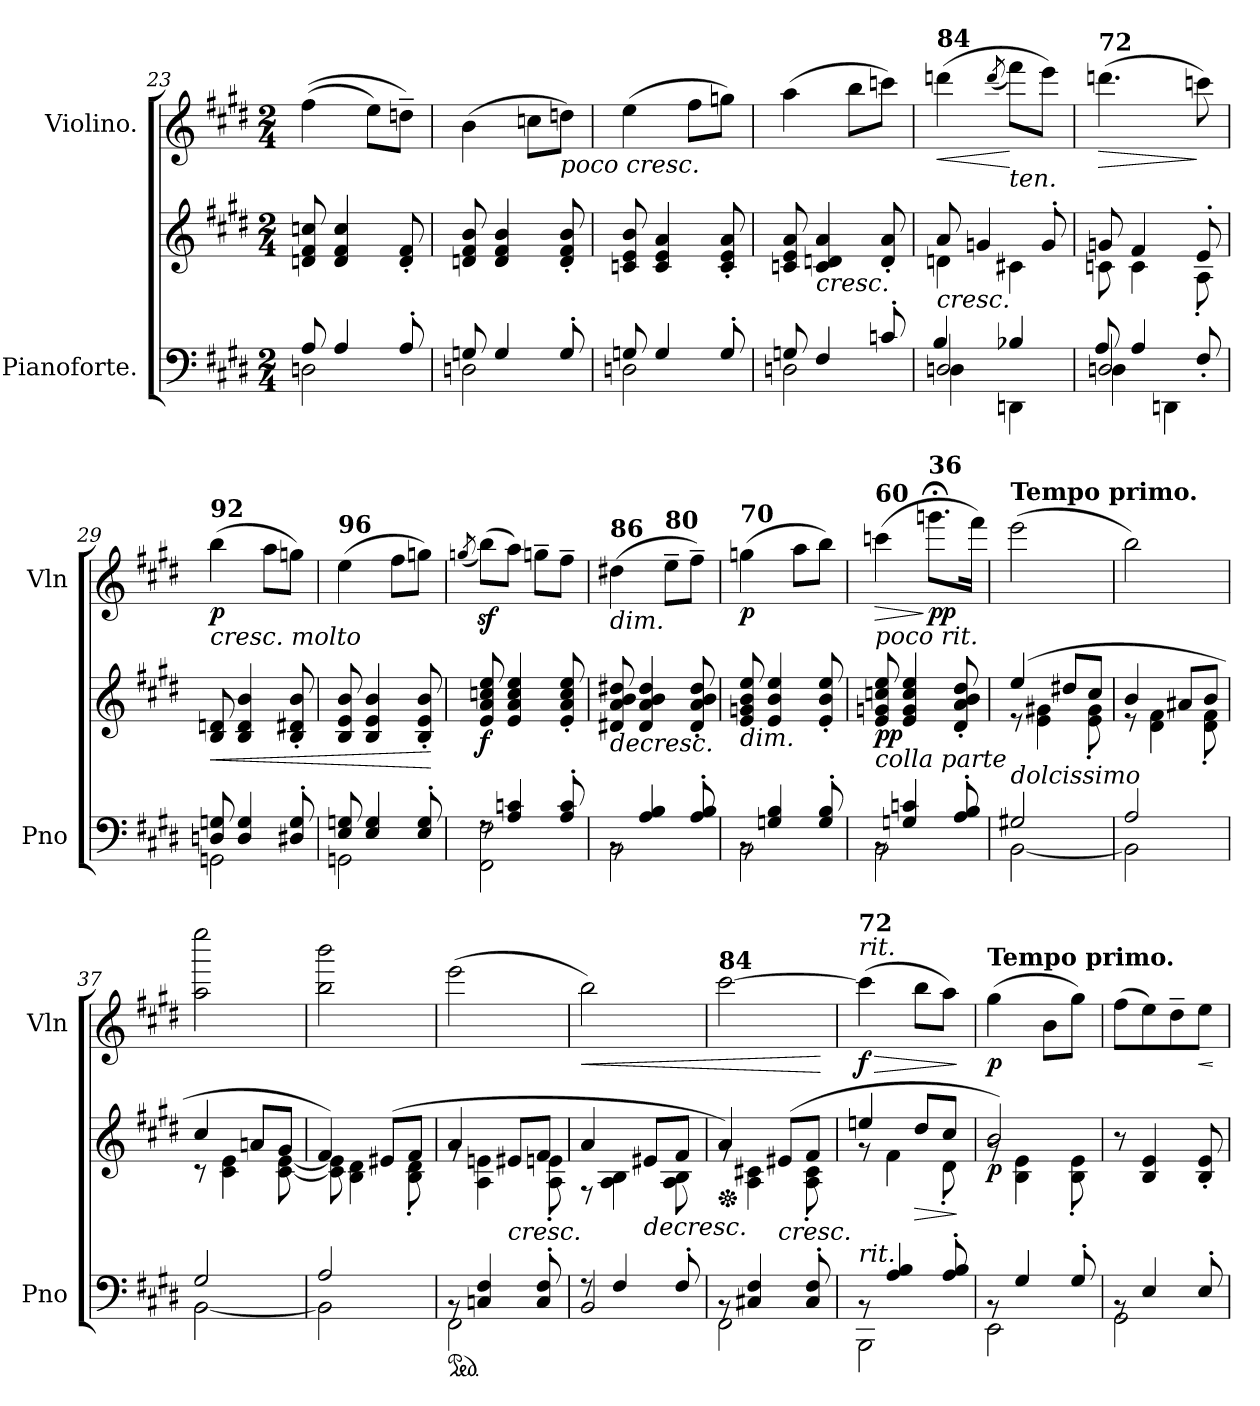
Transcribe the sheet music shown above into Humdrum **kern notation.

**kern	**kern	**dynam	**kern	**dynam
*part2	*part2	*part2	*part1	*part1
*staff3	*staff2	*staff2/3	*staff1	*staff1
*I"Pianoforte.	*	*	*I"Violino.	*
*I'Pno	*	*	*I'Vln	*
*clefF4	*clefG2	*	*clefG2	*
*k[f#c#g#d#]	*k[f#c#g#d#]	*	*k[f#c#g#d#]	*
*M2/4	*M2/4	*	*M2/4	*
=23	=23	=23	=23	=23
*^	*	*	*	*
8A/	2Dn\	8dn/ 8f#/ 8ccn/	.	((4ff#\	.
4A/	.	4d/ 4f#/ 4cc/	.	.	.
.	.	.	.	8ee\L)	.
8A'/	.	8d/' 8f#/'	.	8ddn~\J)	.
=24	=24	=24	=24	=24	=24
8Gn/	2Dn\	8dn/ 8f#/ 8b/	.	(4b\	.
4G/	.	4d/ 4f#/ 4b/	.	.	.
.	.	.	.	8ccn\L	.
!	!	!	!	!LO:TX:b:i:t=poco cresc.	!
8G'/	.	8d/' 8f#/' 8b/'	.	8ddn\J)	.
=25	=25	=25	=25	=25	=25
8Gn/	2Dn\	8cn/ 8e/ 8b/	.	(4ee\	.
4G/	.	4c/ 4e/ 4a/	.	.	.
.	.	.	.	8ff#\L	.
8G'/	.	8c/' 8e/' 8a/'	.	8ggn\J)	.
!!LO:PB:g=z
=26	=26	=26	=26	=26	=26
8Gn/	2Dn\	8cn/ 8e/ 8a/	.	(4aa\	.
!	!	!LO:TX:b:i:t=cresc.	!	!	!
4F#/	.	4c/ 4dn/ 4a/	.	.	.
.	.	.	.	8bb\L	.
8cn'/	.	8d/' 8a/'	.	8cccn\J)	.
!!LO:LB:g=z
=27	=27	=27	=27	=27	=27
*	*^	*	*	*	*
!	!	!	!	!	!LO:TX:a:B:t=84	!
!	!	!	!	!LO:HP:b	!	!LO:HP:b
*	*	*	*^	*	*	*
2Dn/	4B/	4D\	8a/	4dn\	<	(4dddn\	<
.	.	.	4gn/	.	.	.	.
.	.	.	.	.	.	(8qddd/	.
!	!	!	!	!	!	!LO:TX:b:i:t=ten.	!
.	4B-X/	4DDn\	.	4c#X\	.	8fff#\L)	[
.	.	.	8g'/	.	.	8eee\J)	.
=28	=28	=28	=28	=28	=28	=28	=28
!	!	!	!	!	!	!LO:TX:a:B:t=72	!
!	!	!	!	!	!	!	!LO:HP:b
2Dn/	8A/	4D\	8gn/	8cn\	.	(4.dddn\	>
.	4A/	.	4f#/	4c\	.	.	.
.	.	4DDn\	.	.	.	.	.
.	8F#'/	.	8e'/	8A'\	.	8cccn\)	]
*	*v	*v	*	*	*	*	*
=29	=29	=29	=29	=29	=29	=29
!	!	!	!	!	!LO:TX:b:i:t=cresc. molto	!
!	!	!	!	!	!LO:TX:a:B:t=92	!
!	!	!	!	!LO:HP:b	!	!LO:DY:b
*	*	*v	*v	*	*	*
8Dn/ 8Gn/	2GGn\	8B/ 8dn/	<	(4bb\	p
4D/ 4G/	.	4B/ 4d/ 4b/	.	.	.
.	.	.	.	8aa\L	.
8D#X/' 8G/'	.	8B/' 8d#X/' 8b/'	.	8ggn\J)	.
=30	=30	=30	=30	=30	=30
!	!	!	!	!LO:TX:a:B:t=96	!
8E/ 8Gn/	2GGn\	8B/ 8e/ 8b/	.	(4ee\	.
4E/ 4G/	.	4B/ 4e/ 4b/	.	.	.
.	.	.	.	8ff#\L	.
8E/' 8G/'	.	8B/' 8e/' 8b/'	.	8ggn\J)	.
*v	*v	*	*	*	*
.	.	[	.	.
=31	=31	=31	=31	=31
.	.	.	(8qggn/	.
*^	*	*	*	*
!	!	!	!LO:DY:b	!	!
8rF	2FF#\ 2F#\	8e/ 8a/ 8ccn/ 8ee/	f	(8bbz<\L)	.
4A/ 4cn/	.	4e/ 4a/ 4cc/ 4ee/	.	8aa\J)	.
.	.	.	.	8ggn~\L	.
8A/' 8c/'	.	8e/' 8a/' 8cc/' 8ee/'	.	8ff#~\J	.
=32	=32	=32	=32	=32	=32
!	!	!	!	!LO:TX:b:i:t=dim.	!
!	!	!	!	!LO:TX:a:B:t=86	!
!	!	!	!LO:HP:b	!	!
8rBB	2BB\	8d#X/ 8a/ 8b/ 8dd#X/	>	(4dd#X\	.
4A/ 4B/	.	4d#/ 4a/ 4b/ 4dd#/	.	.	.
!	!	!	!	!LO:TX:a:B:t=80	!
.	.	.	.	8ee~\L	.
8A/' 8B/'	.	8d#/' 8a/' 8b/' 8dd#/'	.	8ff#~\J)	.
*v	*v	*	*	*	*
.	.	[	.	.
=33	=33	=33	=33	=33
*^	*	*	*	*
!	!	!	!	!LO:TX:a:B:t=70	!
!	!	!LO:TX:b:i:t=dim.	!	!	!
!	!	!	!	!	!LO:DY:b
8rBB	2BB\	8e/ 8gn/ 8b/ 8ee/	.	(4ggn\	p
4Gn/ 4B/	.	4e/ 4b/ 4ee/	.	.	.
.	.	.	.	8aa\L	.
8G/' 8B/'	.	8e/' 8b/' 8ee/'	.	8bb\J)	.
!!LO:LB:g=z
=34	=34	=34	=34	=34	=34
!	!	!	!	!LO:TX:b:i:t=poco rit.	!
!	!	!	!	!LO:TX:a:B:t=60	!
!	!	!LO:TX:b:i:t=colla parte	!	!	!
!	!	!	!LO:DY:b	!	!LO:HP:b
8rBB	2BB\	8e/ 8gn/ 8ccn/ 8ee/	pp	(4cccn\	>
4Gn/ 4cn/	.	4e/ 4g/ 4cc/ 4ee/	.	.	.
!	!	!	!	!LO:TX:a:B:t=36	!
!	!	!	!	!	!LO:DY:n=1:b
.	.	.	.	8.gggn;<\L	] pp
8A/' 8B/'	.	8d#/' 8a/' 8b/' 8dd#/'	.	.	.
.	.	.	.	16fff#\Jk)	.
!!LO:LB:g=z
=35	=35	=35	=35	=35	=35
*	*	*^	*	*	*
!	!	!	!	!	!LO:TX:a:B:t=Tempo primo.	!
!LO:TX:a:i:t=dolcissimo	!	!	!	!	!	!
2G#X/	[2BB\	(4ee/	8r	.	(2eee\	.
.	.	.	4e\ 4g#X\	.	.	.
.	.	8dd#X/L	.	.	.	.
.	.	8cc#/J	8e\' 8g#\'	.	.	.
=36	=36	=36	=36	=36	=36	=36
2A/	2BB\]	4b/	8r	.	2bb\)	.
.	.	.	4d#\ 4f#\	.	.	.
.	.	8a#X/L	.	.	.	.
.	.	8b/J	8d#\' 8f#\'	.	.	.
=37	=37	=37	=37	=37	=37	=37
2G#/	[2BB\	4cc#/	8r	.	2aa\ 2eeee\	.
.	.	.	4c#\ 4e\	.	.	.
.	.	8an/L	.	.	.	.
.	.	8g#/J	[8c#\ [8e\	.	.	.
=38	=38	=38	=38	=38	=38	=38
2A/	2BB\]	4f#/)	8c#\] 8e\]	.	2bb\ 2bbb\	.
.	.	.	4B\ 4d#\	.	.	.
.	.	(8e#X/L	.	.	.	.
.	.	8f#/J	8B\' 8d#\'	.	.	.
=39	=39	=39	=39	=39	=39	=39
*ped	*	*	*	*	*	*
8rBB	2FF#\	4a/	8rg	.	(2eee\	.
4Cn/ 4F#/	.	.	4A\ 4en\	.	.	.
!	!	!	!	!LO:HP:b	!	!
.	.	8e#X/L	.	<	.	.
8C/' 8F#/'	.	8f#/J	8A\' 8en\'	.	.	.
*v	*v	*	*	*	*	*
*	*v	*v	*	*	*
.	.	]	.	.
=40	=40	=40	=40	=40
*^	*^	*	*	*
*	*^	*	*^	*	*	*
!	!	!	!	!	!	!	!	!LO:HP:b
8ryy	2BB/	8rF	4a/	8rF	8ryy	.	2bb\)	<
4F#/	.	4.ryy	.	4.ryy	4A\ 4B\	.	.	.
!	!	!	!	!	!	!LO:HP:b	!	!
.	.	.	8e#X/L	.	.	>	.	.
8F#'/	.	.	8f#/J	.	8A\' 8B\'	.	.	.
*v	*v	*v	*	*	*	*	*	*
*	*v	*v	*v	*	*	*
.	.	[	.	.
=41	=41	=41	=41	=41
*^	*	*	*	*
*	*	*Xped	*	*	*
*	*	*^	*	*	*
!	!	!	!	!	!LO:TX:a:B:t=84	!
8rBB	2FF#\	4a/)	8rg	.	[2ccc#\	.
4C#X/ 4F#/	.	.	4A\ 4c#X\	.	.	.
!	!	!	!	!LO:HP:b	!	!
.	.	(8e#X/L	.	<	.	.
8C#/' 8F#/'	.	8f#/J	8A\' 8c#\'	.	.	.
*v	*v	*	*	*	*	*
*	*v	*v	*	*	*
.	.	]	.	[
!!LO:PB:g=z
=42	=42	=42	=42	=42
*^	*^	*	*	*
!	!	!	!	!	!LO:TX:a:i:t=rit.	!
!	!	!	!	!	!LO:TX:a:B:t=72	!
!LO:TX:a:i:t=rit.	!	!	!	!	!	!
!	!	!	!	!	!	!LO:HP:b
!	!	!	!	!	!	!LO:DY:n=1:b
8rBB	2BBB\	4een/	8rg	.	(4ccc#\]	> f
4A/ 4B/	.	.	4f#\	.	.	.
!	!	!	!	!LO:HP:b	!	!
.	.	8dd#/L	.	>	8bb\L	.
8A/' 8B/'	.	8cc#/J	8d#'\	.	8aa\J)	.
*v	*v	*	*	*	*	*
*	*v	*v	*	*	*
.	.	[ ]	.	]
=43	=43	=43	=43	=43
*^	*^	*	*	*
!	!	!	!	!	!LO:TX:a:B:t=Tempo primo.	!
!	!	!	!	!LO:DY:b	!	!LO:DY:b
8rBB	2EE\	2b/)	8rg	p	(4gg#\	p
4G#/	.	.	4B\ 4e\	.	.	.
.	.	.	.	.	8b\L	.
8G#'/	.	.	8B\' 8e\'	.	8gg#\J)	.
*	*	*v	*v	*	*	*
=44	=44	=44	=44	=44	=44
8rBB	2GG#\	8r	.	(8ff#\L	.
4E/	.	4B/ 4e/	.	8ee\)	.
.	.	.	.	8dd#~\	.
!	!	!	!	!	!LO:HP:b
8E'/	.	8B/' 8e/'	.	8ee\J	<
*v	*v	*	*	*	*
.	.	.	.	[
=	=	=	=	=
*-	*-	*-	*-	*-
